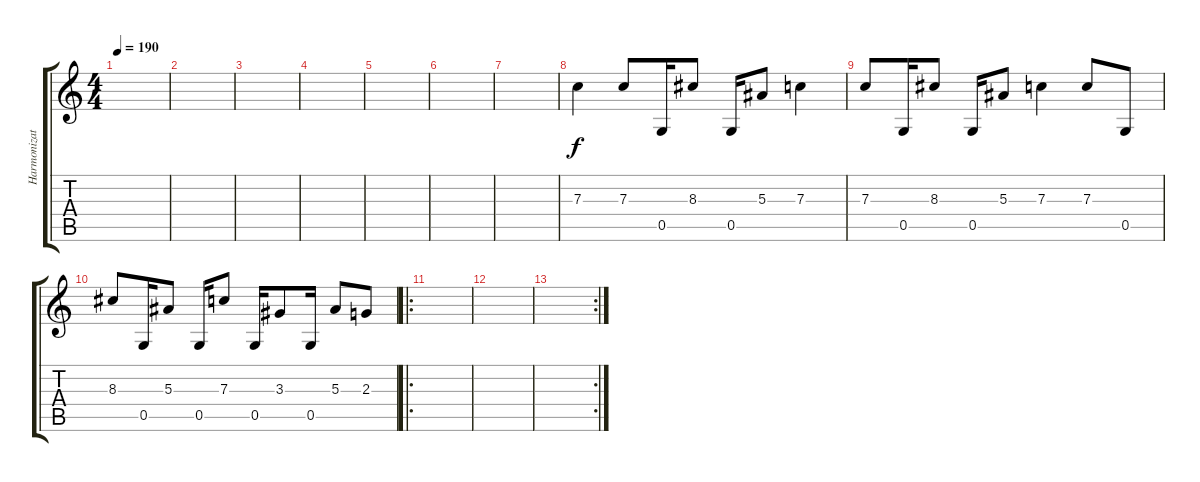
\track ("Harmonization" "Harmonizat") {instrument distortionguitar}
\staff {score tabs}
\tuning (D4 A3 F3 C3 G2 C2) {hide}
\ts (4 4)
\tempo 190
\clef g2
\ks c
|
|
|
|
|
|
|
7.3.4 7.3.8 0.5.16 8.3.8 0.5.16 5.3.8 7.3.4 |
7.3.8 0.5.16 8.3.8 0.5.16 5.3.8 7.3.4 7.3.8 0.5.8 |
8.3.8 0.5.16 5.3.8 0.5.16 7.3.8 0.5.16 3.3.8 0.5.16 5.3.8 2.3.8 |
\ro
|
|
\rc 2
